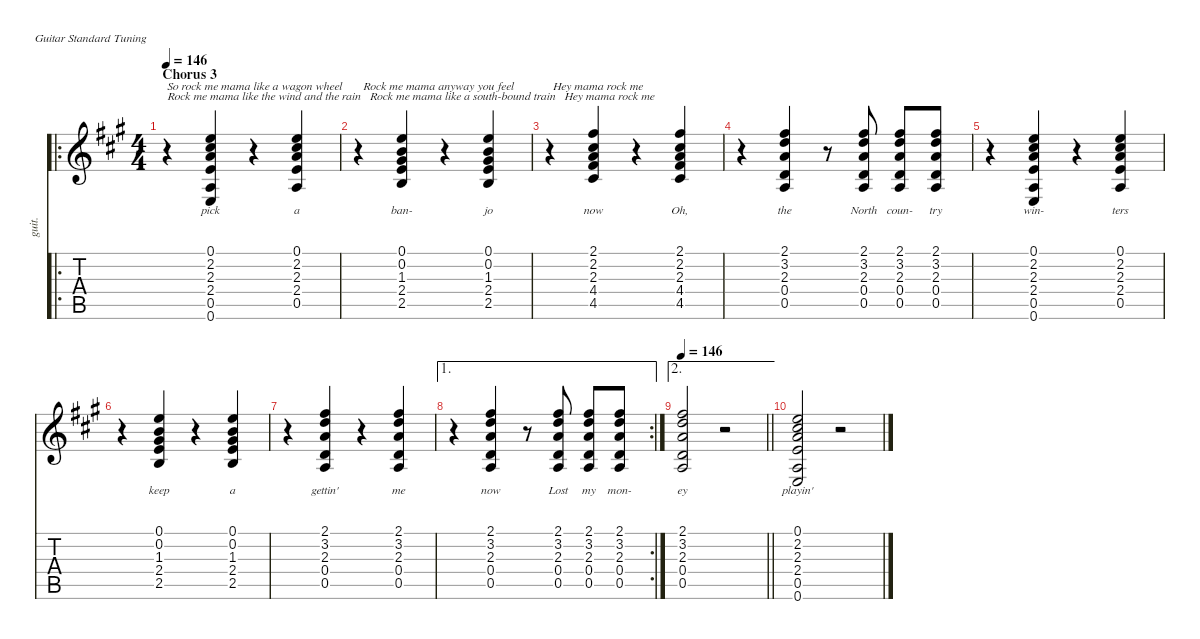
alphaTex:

\defaultSystemsLayout 4
\hideDynamics
\bracketExtendMode nobrackets
\otherSystemsTrackNameOrientation horizontal
\track ("Guitar" "guit.") {defaultSystemsLayout 8 instrument acousticguitarsteel}
\staff {score tabs}
\tuning (E4 B3 G3 D3 A2 E2)
\ro
\ts (4 4)
\section ("" "Chorus 3")
\tempo 146
\clef g2
\ks a
r.4{txt "So rock me mama like a wagon wheel       Rock me mama anyway you feel             Hey mama rock me\nRock me mama like the wind and the rain   Rock me mama like a south-bound train   Hey mama rock me" dy f beam Down} (0.1{acc forcenatural} 2.2{acc #} 2.3{acc forcenatural} 2.4{acc forcenatural} 0.5{acc forcenatural} 0.6{acc forcenatural}).4{lyrics (0 "pick") lyrics (1 "") lyrics (2 "") lyrics (3 "") lyrics (4 "") beam Up} r.4{beam Up} (0.1{acc forcenatural} 2.2{acc #} 2.3{acc forcenatural} 2.4{acc forcenatural} 0.5{acc forcenatural}).4{lyrics (0 "a") lyrics (1 "") lyrics (2 "") lyrics (3 "") lyrics (4 "") beam Up} |
r.4{beam Down} (0.1{acc forcenatural} 0.2{acc forcenatural} 1.3{acc #} 2.4{acc forcenatural} 2.5{acc forcenatural}).4{lyrics (0 "ban-") lyrics (1 "") lyrics (2 "") lyrics (3 "") lyrics (4 "") beam Up} r.4{beam Up} (0.1{acc forcenatural} 0.2{acc forcenatural} 1.3{acc #} 2.4{acc forcenatural} 2.5{acc forcenatural}).4{lyrics (0 "jo") lyrics (1 "") lyrics (2 "") lyrics (3 "") lyrics (4 "") beam Up} |
r.4{beam Down} (2.1{acc #} 2.2{acc #} 2.3{acc forcenatural} 4.4{acc #} 4.5{acc #}).4{lyrics (0 "now") lyrics (1 "") lyrics (2 "") lyrics (3 "") lyrics (4 "") beam Up} r.4{beam Up} (2.1{acc #} 2.2{acc #} 2.3{acc forcenatural} 4.4{acc #} 4.5{acc #}).4{lyrics (0 "Oh,") lyrics (1 "") lyrics (2 "") lyrics (3 "") lyrics (4 "") beam Up} |
r.4{beam Down} (2.1{acc #} 3.2{acc forcenatural} 2.3{acc forcenatural} 0.4{acc forcenatural} 0.5{acc forcenatural}).4{lyrics (0 "the") lyrics (1 "") lyrics (2 "") lyrics (3 "") lyrics (4 "") beam Up} r.8{beam Up} (2.1{acc #} 3.2{acc forcenatural} 2.3{acc forcenatural} 0.4{acc forcenatural} 0.5{acc forcenatural}).8{lyrics (0 "North") lyrics (1 "") lyrics (2 "") lyrics (3 "") lyrics (4 "") beam Up} (2.1{acc #} 3.2{acc forcenatural} 2.3{acc forcenatural} 0.4{acc forcenatural} 0.5{acc forcenatural}).8{lyrics (0 "coun-") lyrics (1 "") lyrics (2 "") lyrics (3 "") lyrics (4 "") beam Up} (2.1{acc #} 3.2{acc forcenatural} 2.3{acc forcenatural} 0.4{acc forcenatural} 0.5{acc forcenatural}).8{lyrics (0 "try") lyrics (1 "") lyrics (2 "") lyrics (3 "") lyrics (4 "") beam Up} |
r.4{beam Down} (0.1{acc forcenatural} 2.2{acc #} 2.3{acc forcenatural} 2.4{acc forcenatural} 0.5{acc forcenatural} 0.6{acc forcenatural}).4{lyrics (0 "win-") lyrics (1 "") lyrics (2 "") lyrics (3 "") lyrics (4 "") beam Up} r.4{beam Up} (0.1{acc forcenatural} 2.2{acc #} 2.3{acc forcenatural} 2.4{acc forcenatural} 0.5{acc forcenatural}).4{lyrics (0 "ters") lyrics (1 "") lyrics (2 "") lyrics (3 "") lyrics (4 "") beam Up} |
r.4{beam Down} (0.1{acc forcenatural} 0.2{acc forcenatural} 1.3{acc #} 2.4{acc forcenatural} 2.5{acc forcenatural}).4{lyrics (0 "keep") lyrics (1 "") lyrics (2 "") lyrics (3 "") lyrics (4 "") beam Up} r.4{beam Up} (0.1{acc forcenatural} 0.2{acc forcenatural} 1.3{acc #} 2.4{acc forcenatural} 2.5{acc forcenatural}).4{lyrics (0 "a") lyrics (1 "") lyrics (2 "") lyrics (3 "") lyrics (4 "") beam Up} |
r.4{beam Down} (2.1{acc #} 3.2{acc forcenatural} 2.3{acc forcenatural} 0.4{acc forcenatural} 0.5{acc forcenatural}).4{lyrics (0 "gettin'") lyrics (1 "") lyrics (2 "") lyrics (3 "") lyrics (4 "") beam Up} r.4{beam Up} (2.1{acc #} 3.2{acc forcenatural} 2.3{acc forcenatural} 0.4{acc forcenatural} 0.5{acc forcenatural}).4{lyrics (0 "me") lyrics (1 "") lyrics (2 "") lyrics (3 "") lyrics (4 "") beam Up} |
\ae 1
\rc 2
r.4{beam Down} (2.1{acc #} 3.2{acc forcenatural} 2.3{acc forcenatural} 0.4{acc forcenatural} 0.5{acc forcenatural}).4{lyrics (0 "now") lyrics (1 "") lyrics (2 "") lyrics (3 "") lyrics (4 "") beam Up} r.8{beam Up} (2.1{acc #} 3.2{acc forcenatural} 2.3{acc forcenatural} 0.4{acc forcenatural} 0.5{acc forcenatural}).8{lyrics (0 "Lost") lyrics (1 "") lyrics (2 "") lyrics (3 "") lyrics (4 "") beam Up} (2.1{acc #} 3.2{acc forcenatural} 2.3{acc forcenatural} 0.4{acc forcenatural} 0.5{acc forcenatural}).8{lyrics (0 "my") lyrics (1 "") lyrics (2 "") lyrics (3 "") lyrics (4 "") beam Up} (2.1{acc #} 3.2{acc forcenatural} 2.3{acc forcenatural} 0.4{acc forcenatural} 0.5{acc forcenatural}).8{lyrics (0 "mon-") lyrics (1 "") lyrics (2 "") lyrics (3 "") lyrics (4 "") beam Up} |
\ae 2
\tempo 146
\tempo (75 0.875 hide)
\barLineRight lightlight
(2.1{acc #} 3.2{acc forcenatural} 2.3{acc forcenatural} 0.4{acc forcenatural} 0.5{acc forcenatural}).2{lyrics (0 "ey") lyrics (1 "") lyrics (2 "") lyrics (3 "") lyrics (4 "") dy mf beam Up} r.2{beam Up} |
(0.1{acc forcenatural} 2.2{acc #} 2.3{acc forcenatural} 2.4{acc forcenatural} 0.5{acc forcenatural} 0.6{acc forcenatural}).2{lyrics (0 "playin'") lyrics (1 "") lyrics (2 "") lyrics (3 "") lyrics (4 "") beam Up} r.2{beam Up}
